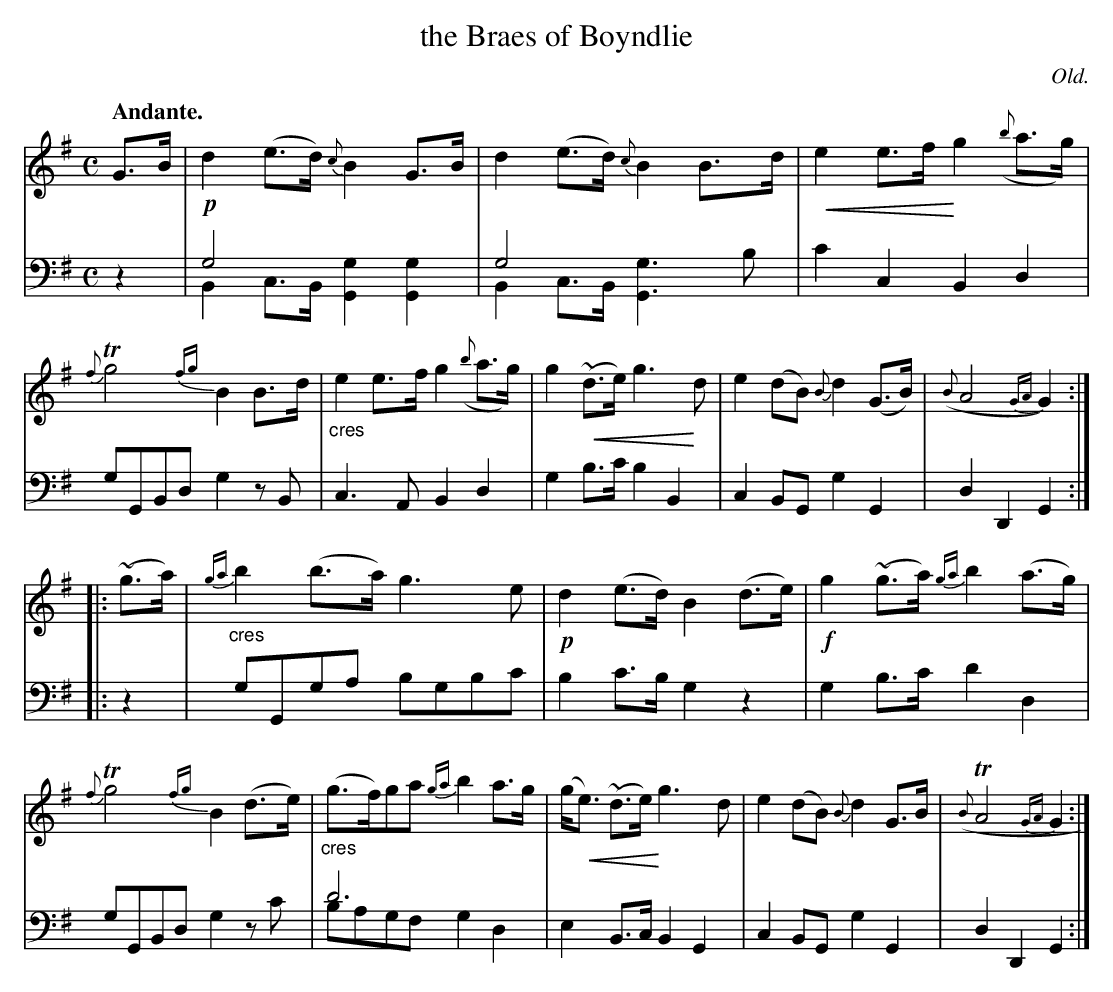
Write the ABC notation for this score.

X:1
T: the Braes of Boyndlie
O: Old.
U: p=!crescendo(!
U: P=!crescendo)!
M: C
L: 1/8
Q: "Andante."
K: G
V: 1 staves=2
G>B |!p!\
d2(e>d) {c}B2G>B | d2(e>d) {c}B2B>d | pe2e>f Pg2({b}a>g) | {f}Tg4 {fg} B2B>d |"_cres"\
e2e>f g2({b}a>g) | g2p(~d>e) g3Pd | e2(dB) {B}d2(G>B) | ({B}A4 {GA}G2) :|
|: (~g>a) |"_cres"\
{ga}b2(b>a) g3e |!p! d2(e>d) B2(d>e) |!f! g2(~g>a) {ga}b2(a>g) | {f}Tg4 {fg} B2(d>e) |"_cres"\
(g>f)ga {ga}b2a>g | (g<pe) (~d>e) Pg3d | e2(dB) {B}d2G>B | ({B}TA4 {GA}G2 :|
V: 2 clef=bass middle=d
z2 |\
g4 x4 & B2c>B [G2g2][G2g2] | g4 x4 & B2c>B [G3g3]b | c'2c2 B2d2 | gGBd g2zB |\
c3A B2d2 | g2b>c' b2B2 | c2BG g2G2 | d2D2 G2 :|
|: z2 |\
gGga bgbc' | b2c'>b g2z2 | g2b>c' d'2d2 | gGBd g2zc' |\
d'6 x2 & bagf g2d2 | e2B>c B2G2 | c2BG g2G2 | d2D2 G2 :|
